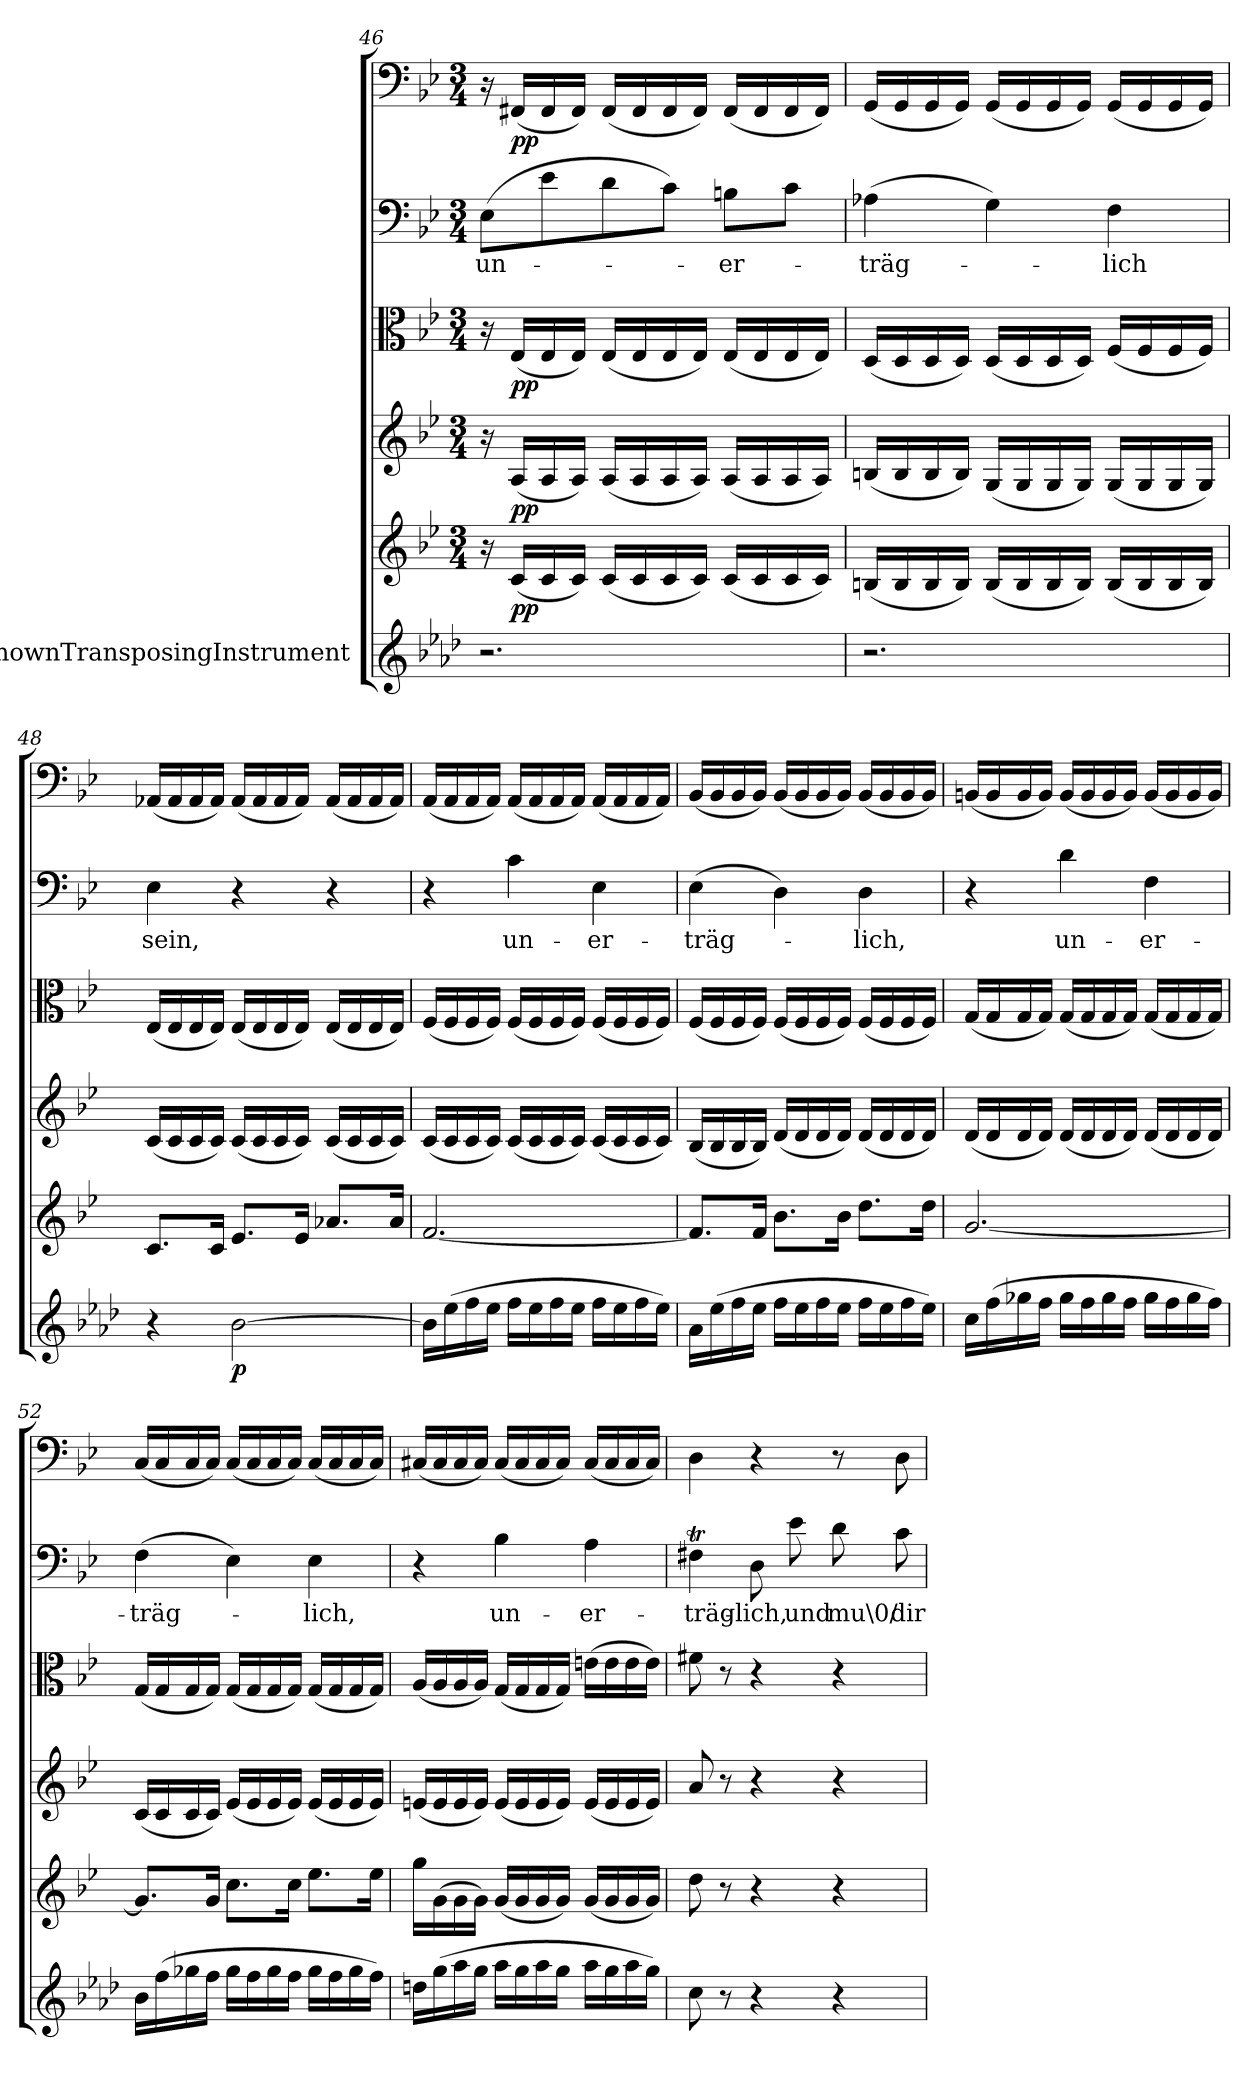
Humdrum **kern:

**kern	**dynam	**kern	**dynam	**kern	**dynam	**kern	**dynam	**kern	**text	**kern	**dynam
*part6	*part6	*part5	*part5	*part4	*part4	*part3	*part3	*part2	*part2	*part1	*part1
*staff6	*staff6	*staff5	*staff5	*staff4	*staff4	*staff3	*staff3	*staff2	*staff2	*staff1	*staff1
*I"UnknownTransposingInstrument	*	*	*	*	*	*	*	*	*	*	*
*clefG2	*	*clefG2	*	*clefG2	*	*clefC3	*	*clefF4	*	*clefF4	*
*ITrd-1c-2	*	*	*	*	*	*	*	*	*	*	*
*k[b-e-]	*	*k[b-e-]	*	*k[b-e-]	*	*k[b-e-]	*	*k[b-e-]	*	*k[b-e-]	*
*	*	*M3/4	*	*M3/4	*	*M3/4	*	*M3/4	*	*M3/4	*
=46	=46	=46	=46	=46	=46	=46	=46	=46	=46	=46	=46
2.r	.	16r	.	16r	.	16r	.	(8E-\L	un-	16r	.
.	.	(16c/LL	pp	(16A/LL	pp	(16E-/LL	pp	.	.	(16FF#X/LL	pp
.	.	16c/	.	16A/	.	16E-/	.	8e-\	.	16FF#/	.
.	.	16c/JJ)	.	16A/JJ)	.	16E-/JJ)	.	.	.	16FF#/JJ)	.
.	.	(16c/LL	.	(16A/LL	.	(16E-/LL	.	8d\	.	(16FF#/LL	.
.	.	16c/	.	16A/	.	16E-/	.	.	.	16FF#/	.
.	.	16c/	.	16A/	.	16E-/	.	8c\J)	.	16FF#/	.
.	.	16c/JJ)	.	16A/JJ)	.	16E-/JJ)	.	.	.	16FF#/JJ)	.
.	.	(16c/LL	.	(16A/LL	.	(16E-/LL	.	8Bn\L	-er-	(16FF#/LL	.
.	.	16c/	.	16A/	.	16E-/	.	.	.	16FF#/	.
.	.	16c/	.	16A/	.	16E-/	.	8c\J	.	16FF#/	.
.	.	16c/JJ)	.	16A/JJ)	.	16E-/JJ)	.	.	.	16FF#/JJ)	.
=47	=47	=47	=47	=47	=47	=47	=47	=47	=47	=47	=47
2.r	.	(16Bn/LL	.	(16Bn/LL	.	(16D/LL	.	(4A-X\	-träg-	(16GG/LL	.
.	.	16B/	.	16B/	.	16D/	.	.	.	16GG/	.
.	.	16B/	.	16B/	.	16D/	.	.	.	16GG/	.
.	.	16B/JJ)	.	16B/JJ)	.	16D/JJ)	.	.	.	16GG/JJ)	.
.	.	(16B/LL	.	(16G/LL	.	(16D/LL	.	4G\)	.	(16GG/LL	.
.	.	16B/	.	16G/	.	16D/	.	.	.	16GG/	.
.	.	16B/	.	16G/	.	16D/	.	.	.	16GG/	.
.	.	16B/JJ)	.	16G/JJ)	.	16D/JJ)	.	.	.	16GG/JJ)	.
.	.	(16B/LL	.	(16G/LL	.	(16F/LL	.	4F\	-lich	(16GG/LL	.
.	.	16B/	.	16G/	.	16F/	.	.	.	16GG/	.
.	.	16B/	.	16G/	.	16F/	.	.	.	16GG/	.
.	.	16B/JJ)	.	16G/JJ)	.	16F/JJ)	.	.	.	16GG/JJ)	.
=48	=48	=48	=48	=48	=48	=48	=48	=48	=48	=48	=48
4r	.	8.c/L	.	(16c/LL	.	(16E-/LL	.	4E-\	sein,	(16AA-X/LL	.
.	.	.	.	16c/	.	16E-/	.	.	.	16AA-/	.
.	.	.	.	16c/	.	16E-/	.	.	.	16AA-/	.
.	.	16c/Jk	.	16c/JJ)	.	16E-/JJ)	.	.	.	16AA-/JJ)	.
[2cc\	p	8.e-/L	.	(16c/LL	.	(16E-/LL	.	4r	.	(16AA-/LL	.
.	.	.	.	16c/	.	16E-/	.	.	.	16AA-/	.
.	.	.	.	16c/	.	16E-/	.	.	.	16AA-/	.
.	.	16e-/Jk	.	16c/JJ)	.	16E-/JJ)	.	.	.	16AA-/JJ)	.
.	.	8.a-X/L	.	(16c/LL	.	(16E-/LL	.	4r	.	(16AA-/LL	.
.	.	.	.	16c/	.	16E-/	.	.	.	16AA-/	.
.	.	.	.	16c/	.	16E-/	.	.	.	16AA-/	.
.	.	16a-/Jk	.	16c/JJ)	.	16E-/JJ)	.	.	.	16AA-/JJ)	.
=49	=49	=49	=49	=49	=49	=49	=49	=49	=49	=49	=49
16cc\LL]	.	[2.f/	.	(16c/LL	.	(16F/LL	.	4r	.	(16AA/LL	.
(16ff\	.	.	.	16c/	.	16F/	.	.	.	16AA/	.
16gg\	.	.	.	16c/	.	16F/	.	.	.	16AA/	.
16ff\JJ	.	.	.	16c/JJ)	.	16F/JJ)	.	.	.	16AA/JJ)	.
16gg\LL	.	.	.	(16c/LL	.	(16F/LL	.	4c\	un-	(16AA/LL	.
16ff\	.	.	.	16c/	.	16F/	.	.	.	16AA/	.
16gg\	.	.	.	16c/	.	16F/	.	.	.	16AA/	.
16ff\JJ	.	.	.	16c/JJ)	.	16F/JJ)	.	.	.	16AA/JJ)	.
16gg\LL	.	.	.	(16c/LL	.	(16F/LL	.	4E-\	-er-	(16AA/LL	.
16ff\	.	.	.	16c/	.	16F/	.	.	.	16AA/	.
16gg\	.	.	.	16c/	.	16F/	.	.	.	16AA/	.
16ff\JJ)	.	.	.	16c/JJ)	.	16F/JJ)	.	.	.	16AA/JJ)	.
=50	=50	=50	=50	=50	=50	=50	=50	=50	=50	=50	=50
16b-\LL	.	8.f/L]	.	(16B-/LL	.	(16F/LL	.	(4E-\	-träg-	(16BB-/LL	.
(16ff\	.	.	.	16B-/	.	16F/	.	.	.	16BB-/	.
16gg\	.	.	.	16B-/	.	16F/	.	.	.	16BB-/	.
16ff\JJ	.	16f/Jk	.	16B-/JJ)	.	16F/JJ)	.	.	.	16BB-/JJ)	.
16gg\LL	.	8.b-\L	.	(16d/LL	.	(16F/LL	.	4D\)	.	(16BB-/LL	.
16ff\	.	.	.	16d/	.	16F/	.	.	.	16BB-/	.
16gg\	.	.	.	16d/	.	16F/	.	.	.	16BB-/	.
16ff\JJ	.	16b-\Jk	.	16d/JJ)	.	16F/JJ)	.	.	.	16BB-/JJ)	.
16gg\LL	.	8.dd\L	.	(16d/LL	.	(16F/LL	.	4D\	-lich,	(16BB-/LL	.
16ff\	.	.	.	16d/	.	16F/	.	.	.	16BB-/	.
16gg\	.	.	.	16d/	.	16F/	.	.	.	16BB-/	.
16ff\JJ)	.	16dd\Jk	.	16d/JJ)	.	16F/JJ)	.	.	.	16BB-/JJ)	.
=51	=51	=51	=51	=51	=51	=51	=51	=51	=51	=51	=51
16dd\LL	.	[2.g/	.	(16d/LL	.	(16G/LL	.	4r	.	(16BBn/LL	.
(16gg\	.	.	.	16d/	.	16G/	.	.	.	16BB/	.
16aa-X\	.	.	.	16d/	.	16G/	.	.	.	16BB/	.
16gg\JJ	.	.	.	16d/JJ)	.	16G/JJ)	.	.	.	16BB/JJ)	.
16aa-\LL	.	.	.	(16d/LL	.	(16G/LL	.	4d\	un-	(16BB/LL	.
16gg\	.	.	.	16d/	.	16G/	.	.	.	16BB/	.
16aa-\	.	.	.	16d/	.	16G/	.	.	.	16BB/	.
16gg\JJ	.	.	.	16d/JJ)	.	16G/JJ)	.	.	.	16BB/JJ)	.
16aa-\LL	.	.	.	(16d/LL	.	(16G/LL	.	4F\	-er-	(16BB/LL	.
16gg\	.	.	.	16d/	.	16G/	.	.	.	16BB/	.
16aa-\	.	.	.	16d/	.	16G/	.	.	.	16BB/	.
16gg\JJ)	.	.	.	16d/JJ)	.	16G/JJ)	.	.	.	16BB/JJ)	.
=52	=52	=52	=52	=52	=52	=52	=52	=52	=52	=52	=52
16cc\LL	.	8.g/L]	.	(16c/LL	.	(16G/LL	.	(4F\	-träg-	(16C/LL	.
(16gg\	.	.	.	16c/	.	16G/	.	.	.	16C/	.
16aa-X\	.	.	.	16c/	.	16G/	.	.	.	16C/	.
16gg\JJ	.	16g/Jk	.	16c/JJ)	.	16G/JJ)	.	.	.	16C/JJ)	.
16aa-\LL	.	8.cc\L	.	(16e-/LL	.	(16G/LL	.	4E-\)	.	(16C/LL	.
16gg\	.	.	.	16e-/	.	16G/	.	.	.	16C/	.
16aa-\	.	.	.	16e-/	.	16G/	.	.	.	16C/	.
16gg\JJ	.	16cc\Jk	.	16e-/JJ)	.	16G/JJ)	.	.	.	16C/JJ)	.
16aa-\LL	.	8.ee-\L	.	(16e-/LL	.	(16G/LL	.	4E-\	-lich,	(16C/LL	.
16gg\	.	.	.	16e-/	.	16G/	.	.	.	16C/	.
16aa-\	.	.	.	16e-/	.	16G/	.	.	.	16C/	.
16gg\JJ)	.	16ee-\Jk	.	16e-/JJ)	.	16G/JJ)	.	.	.	16C/JJ)	.
=53	=53	=53	=53	=53	=53	=53	=53	=53	=53	=53	=53
16een\LL	.	16gg\LL	.	(16en/LL	.	(16A/LL	.	4r	.	(16C#X/LL	.
(16aa\	.	(16g\	.	16e/	.	16A/	.	.	.	16C#/	.
16bb-\	.	16g\	.	16e/	.	16A/	.	.	.	16C#/	.
16aa\JJ	.	16g\JJ)	.	16e/JJ)	.	16A/JJ)	.	.	.	16C#/JJ)	.
16bb-\LL	.	(16g/LL	.	(16e/LL	.	(16G/LL	.	4B-\	un-	(16C#/LL	.
16aa\	.	16g/	.	16e/	.	16G/	.	.	.	16C#/	.
16bb-\	.	16g/	.	16e/	.	16G/	.	.	.	16C#/	.
16aa\JJ	.	16g/JJ)	.	16e/JJ)	.	16G/JJ)	.	.	.	16C#/JJ)	.
16bb-\LL	.	(16g/LL	.	(16e/LL	.	(16en\LL	.	4A\	-er-	(16C#/LL	.
16aa\	.	16g/	.	16e/	.	16e\	.	.	.	16C#/	.
16bb-\	.	16g/	.	16e/	.	16e\	.	.	.	16C#/	.
16aa\JJ)	.	16g/JJ)	.	16e/JJ)	.	16e\JJ)	.	.	.	16C#/JJ)	.
=54	=54	=54	=54	=54	=54	=54	=54	=54	=54	=54	=54
8dd\	.	8dd\	.	8a/	.	8f#X\	.	4F#Xt\	-träg-	4D\	.
8r	.	8r	.	8r	.	8r	.	.	.	.	.
4r	.	4r	.	4r	.	4r	.	8D\	-lich,	4r	.
.	.	.	.	.	.	.	.	8e-\	und	.	.
4r	.	4r	.	4r	.	4r	.	8d\	mu\0/	8r	.
.	.	.	.	.	.	.	.	8c\	dir	8D\	.
=	=	=	=	=	=	=	=	=	=	=	=
*-	*-	*-	*-	*-	*-	*-	*-	*-	*-	*-	*-
